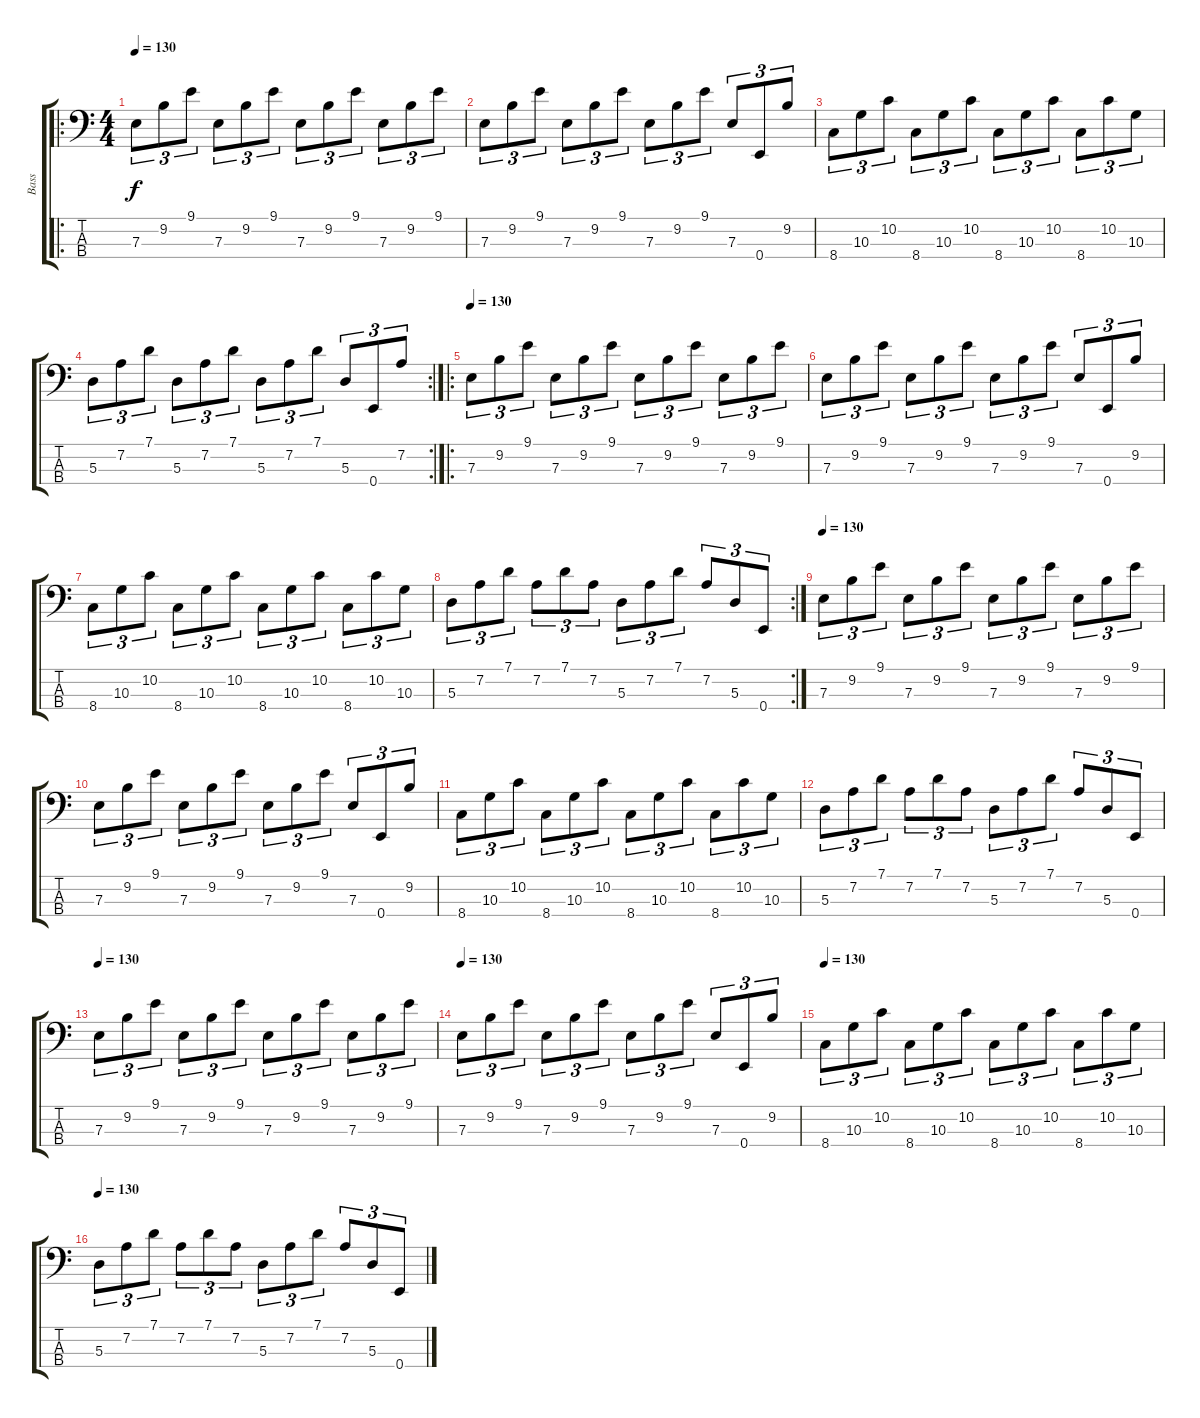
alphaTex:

\track ("Bass" "Bass") {instrument electricbassfinger}
\staff {score tabs}
\tuning (G2 D2 A1 E1) {hide}
\ro
\ts (4 4)
\tempo 130
\clef f4
\ks c
7.3.8{tu (3 2) dy f} 9.2.8{tu (3 2)} 9.1.8{tu (3 2)} 7.3.8{tu (3 2)} 9.2.8{tu (3 2)} 9.1.8{tu (3 2)} 7.3.8{tu (3 2)} 9.2.8{tu (3 2)} 9.1.8{tu (3 2)} 7.3.8{tu (3 2)} 9.2.8{tu (3 2)} 9.1.8{tu (3 2)} |
7.3.8{tu (3 2)} 9.2.8{tu (3 2)} 9.1.8{tu (3 2)} 7.3.8{tu (3 2)} 9.2.8{tu (3 2)} 9.1.8{tu (3 2)} 7.3.8{tu (3 2)} 9.2.8{tu (3 2)} 9.1.8{tu (3 2)} 7.3.8{tu (3 2)} 0.4.8{tu (3 2)} 9.2.8{tu (3 2)} |
8.4.8{tu (3 2)} 10.3.8{tu (3 2)} 10.2.8{tu (3 2)} 8.4.8{tu (3 2)} 10.3.8{tu (3 2)} 10.2.8{tu (3 2)} 8.4.8{tu (3 2)} 10.3.8{tu (3 2)} 10.2.8{tu (3 2)} 8.4.8{tu (3 2)} 10.2.8{tu (3 2)} 10.3.8{tu (3 2)} |
\rc 2
5.3.8{tu (3 2)} 7.2.8{tu (3 2)} 7.1.8{tu (3 2)} 5.3.8{tu (3 2)} 7.2.8{tu (3 2)} 7.1.8{tu (3 2)} 5.3.8{tu (3 2)} 7.2.8{tu (3 2)} 7.1.8{tu (3 2)} 5.3.8{tu (3 2)} 0.4.8{tu (3 2)} 7.2.8{tu (3 2)} |
\ro
\tempo 130
7.3.8{tu (3 2)} 9.2.8{tu (3 2)} 9.1.8{tu (3 2)} 7.3.8{tu (3 2)} 9.2.8{tu (3 2)} 9.1.8{tu (3 2)} 7.3.8{tu (3 2)} 9.2.8{tu (3 2)} 9.1.8{tu (3 2)} 7.3.8{tu (3 2)} 9.2.8{tu (3 2)} 9.1.8{tu (3 2)} |
7.3.8{tu (3 2)} 9.2.8{tu (3 2)} 9.1.8{tu (3 2)} 7.3.8{tu (3 2)} 9.2.8{tu (3 2)} 9.1.8{tu (3 2)} 7.3.8{tu (3 2)} 9.2.8{tu (3 2)} 9.1.8{tu (3 2)} 7.3.8{tu (3 2)} 0.4.8{tu (3 2)} 9.2.8{tu (3 2)} |
8.4.8{tu (3 2)} 10.3.8{tu (3 2)} 10.2.8{tu (3 2)} 8.4.8{tu (3 2)} 10.3.8{tu (3 2)} 10.2.8{tu (3 2)} 8.4.8{tu (3 2)} 10.3.8{tu (3 2)} 10.2.8{tu (3 2)} 8.4.8{tu (3 2)} 10.2.8{tu (3 2)} 10.3.8{tu (3 2)} |
\rc 2
5.3.8{tu (3 2)} 7.2.8{tu (3 2)} 7.1.8{tu (3 2)} 7.2.8{tu (3 2)} 7.1.8{tu (3 2)} 7.2.8{tu (3 2)} 5.3.8{tu (3 2)} 7.2.8{tu (3 2)} 7.1.8{tu (3 2)} 7.2.8{tu (3 2)} 5.3.8{tu (3 2)} 0.4.8{tu (3 2)} |
\tempo 130
7.3.8{tu (3 2)} 9.2.8{tu (3 2)} 9.1.8{tu (3 2)} 7.3.8{tu (3 2)} 9.2.8{tu (3 2)} 9.1.8{tu (3 2)} 7.3.8{tu (3 2)} 9.2.8{tu (3 2)} 9.1.8{tu (3 2)} 7.3.8{tu (3 2)} 9.2.8{tu (3 2)} 9.1.8{tu (3 2)} |
7.3.8{tu (3 2)} 9.2.8{tu (3 2)} 9.1.8{tu (3 2)} 7.3.8{tu (3 2)} 9.2.8{tu (3 2)} 9.1.8{tu (3 2)} 7.3.8{tu (3 2)} 9.2.8{tu (3 2)} 9.1.8{tu (3 2)} 7.3.8{tu (3 2)} 0.4.8{tu (3 2)} 9.2.8{tu (3 2)} |
8.4.8{tu (3 2)} 10.3.8{tu (3 2)} 10.2.8{tu (3 2)} 8.4.8{tu (3 2)} 10.3.8{tu (3 2)} 10.2.8{tu (3 2)} 8.4.8{tu (3 2)} 10.3.8{tu (3 2)} 10.2.8{tu (3 2)} 8.4.8{tu (3 2)} 10.2.8{tu (3 2)} 10.3.8{tu (3 2)} |
5.3.8{tu (3 2)} 7.2.8{tu (3 2)} 7.1.8{tu (3 2)} 7.2.8{tu (3 2)} 7.1.8{tu (3 2)} 7.2.8{tu (3 2)} 5.3.8{tu (3 2)} 7.2.8{tu (3 2)} 7.1.8{tu (3 2)} 7.2.8{tu (3 2)} 5.3.8{tu (3 2)} 0.4.8{tu (3 2)} |
\tempo 130
7.3.8{tu (3 2)} 9.2.8{tu (3 2)} 9.1.8{tu (3 2)} 7.3.8{tu (3 2)} 9.2.8{tu (3 2)} 9.1.8{tu (3 2)} 7.3.8{tu (3 2)} 9.2.8{tu (3 2)} 9.1.8{tu (3 2)} 7.3.8{tu (3 2)} 9.2.8{tu (3 2)} 9.1.8{tu (3 2)} |
\tempo 130
7.3.8{tu (3 2)} 9.2.8{tu (3 2)} 9.1.8{tu (3 2)} 7.3.8{tu (3 2)} 9.2.8{tu (3 2)} 9.1.8{tu (3 2)} 7.3.8{tu (3 2)} 9.2.8{tu (3 2)} 9.1.8{tu (3 2)} 7.3.8{tu (3 2)} 0.4.8{tu (3 2)} 9.2.8{tu (3 2)} |
\tempo 130
8.4.8{tu (3 2)} 10.3.8{tu (3 2)} 10.2.8{tu (3 2)} 8.4.8{tu (3 2)} 10.3.8{tu (3 2)} 10.2.8{tu (3 2)} 8.4.8{tu (3 2)} 10.3.8{tu (3 2)} 10.2.8{tu (3 2)} 8.4.8{tu (3 2)} 10.2.8{tu (3 2)} 10.3.8{tu (3 2)} |
\tempo 130
5.3.8{tu (3 2)} 7.2.8{tu (3 2)} 7.1.8{tu (3 2)} 7.2.8{tu (3 2)} 7.1.8{tu (3 2)} 7.2.8{tu (3 2)} 5.3.8{tu (3 2)} 7.2.8{tu (3 2)} 7.1.8{tu (3 2)} 7.2.8{tu (3 2)} 5.3.8{tu (3 2)} 0.4.8{tu (3 2)}
